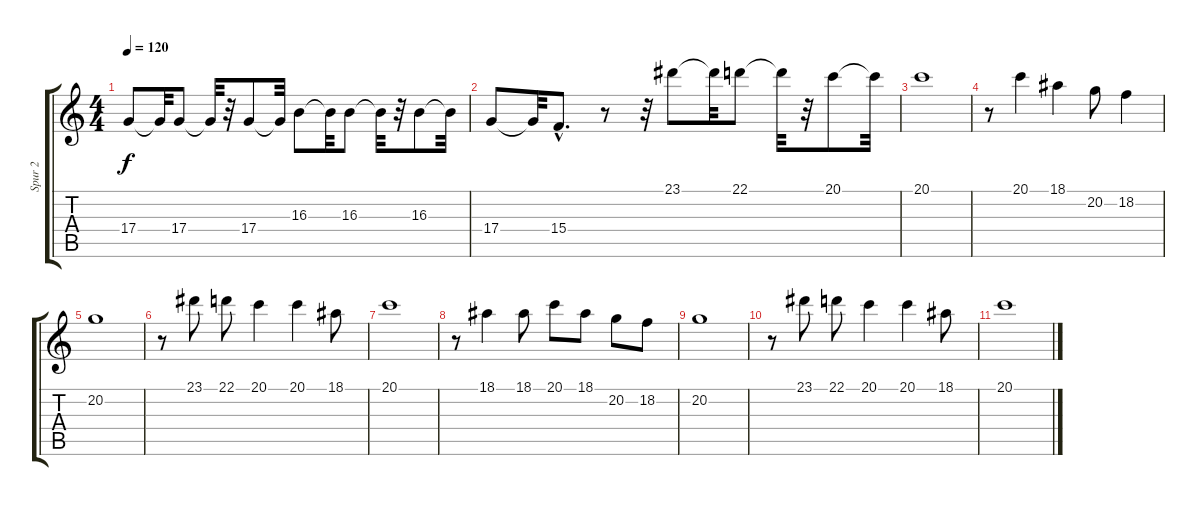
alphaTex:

\track ("Spur 2" "Spur 2") {instrument blownbottle}
\staff {score tabs}
\tuning (E4 B3 G3 D3 A2 E2) {hide}
\ts (4 4)
\tempo 120
\clef g2
\ks c
17.4.8{dy f} 17.4{t}.32 17.4.8 17.4{t}.32 r.32 17.4.8 17.4{t}.32 16.3.8 16.3{t}.32 16.3.8 16.3{t}.32 r.32 16.3.8 16.3{t}.32 |
17.4.8 17.4{t}.32 15.4{hac}.8{d} r.8 r.32 23.1.8 23.1{t}.32 22.1.8 22.1{t}.32 r.32 20.1.8 20.1{t}.32 |
20.1.1 |
r.8 20.1.4 18.1.4 20.2.8 18.2.4 |
20.2.1 |
r.8 23.1.8 22.1.8 20.1.4 20.1.4 18.1.8 |
20.1.1 |
r.8 18.1.4 18.1.8 20.1.8 18.1.8 20.2.8 18.2.8 |
20.2.1 |
r.8 23.1.8 22.1.8 20.1.4 20.1.4 18.1.8 |
20.1.1
